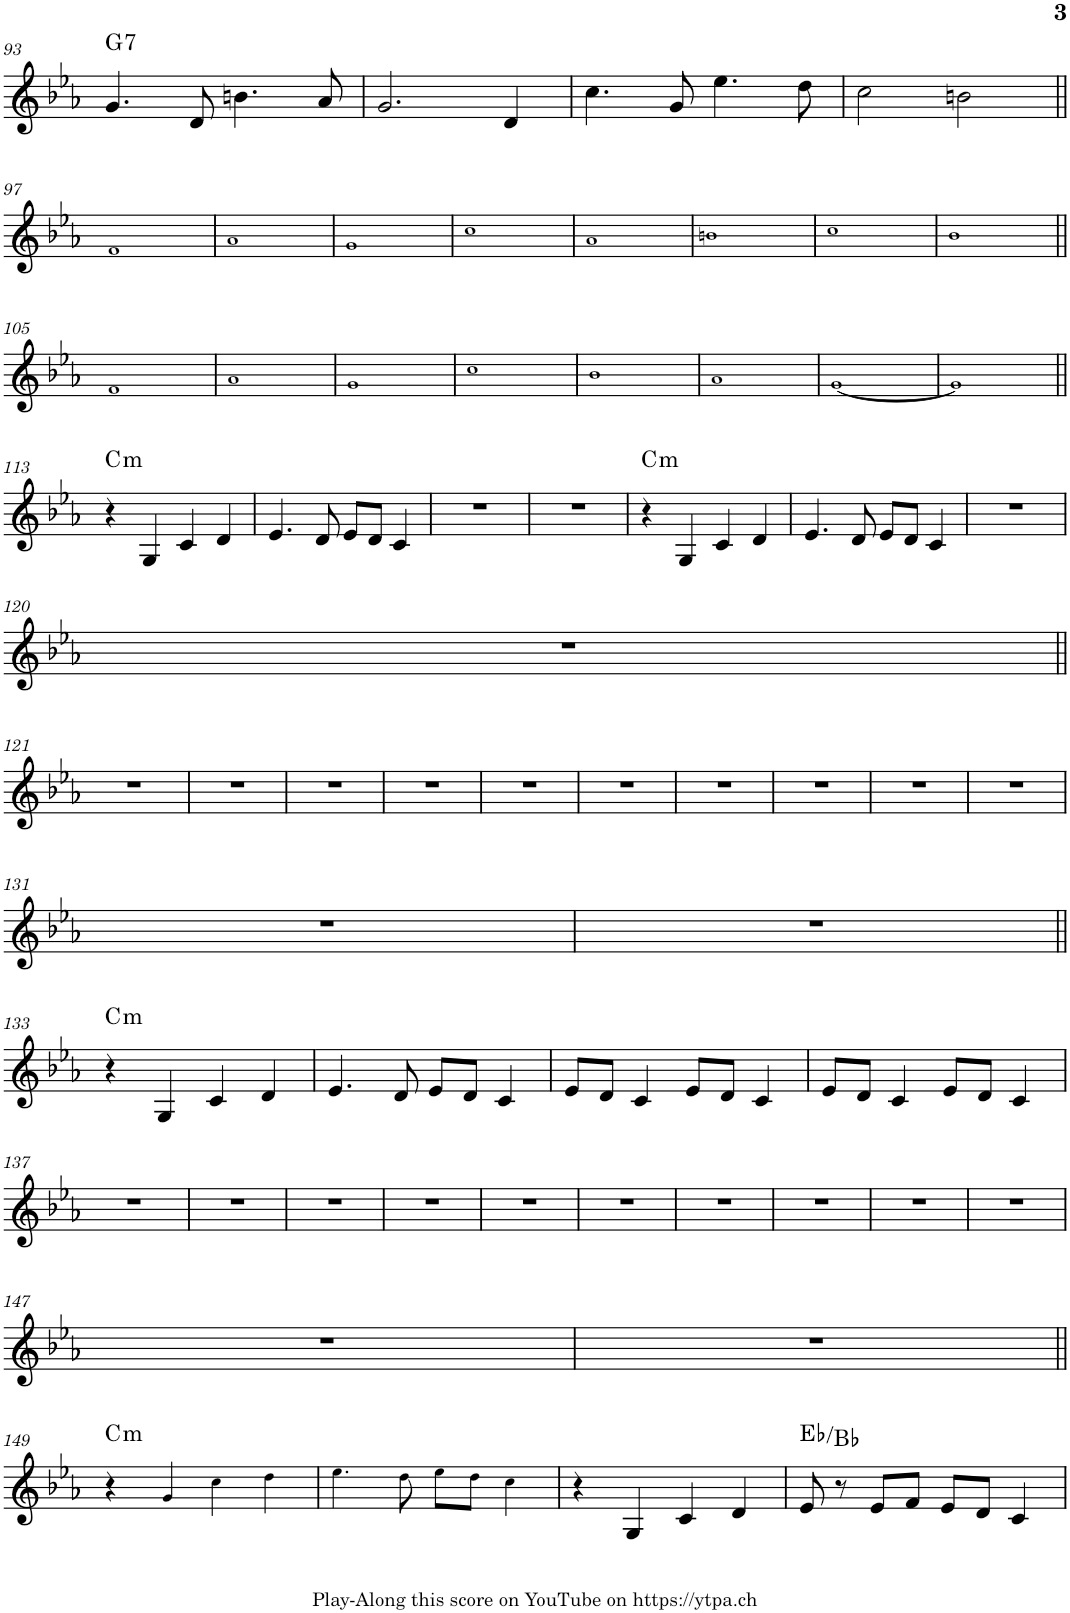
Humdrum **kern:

**kern	**harte
*part1	*part1
*staff1	*
*I"Piano	*
*I'Pno.	*
!!LO:PB:g=z
*clefG2	*
*k[b-e-a-]	*
*M4/4	*
=93	=93
!	!LO:H:kt=7
4.g/	G:7
8d/	.
4.bn\	.
8a-/	.
=94	=94
2.g/	.
4d/	.
=95	=95
4.cc\	.
8g/	.
4.ee-\	.
8dd\	.
=96	=96
2cc\	.
2bn\	.
!!LO:LB:g=z
=97||	=97||
1f!	.
=98	=98
1a-!	.
=99	=99
1g!	.
=100	=100
1cc!	.
=101	=101
1a-!	.
=102	=102
1bn!	.
=103	=103
1cc!	.
=104	=104
1b-!	.
!!LO:LB:g=z
=105||	=105||
1f!	.
=106	=106
1a-!	.
=107	=107
1g!	.
=108	=108
1cc!	.
=109	=109
1b-!	.
=110	=110
1a-!	.
=111	=111
[1g!	.
=112	=112
1g!]	.
!!LO:LB:g=z
=113||	=113||
!	!LO:H:kt=m
4r	C:min
4G/	.
4c/	.
4d/	.
=114	=114
4.e-/	.
8d/	.
8e-/L	.
8d/J	.
4c/	.
=115	=115
1r	.
=116	=116
1r	.
=117	=117
!	!LO:H:kt=m
4r	C:min
4G/	.
4c/	.
4d/	.
=118	=118
4.e-/	.
8d/	.
8e-/L	.
8d/J	.
4c/	.
=119	=119
1r	.
!!LO:LB:g=z
=120	=120
1r	.
!!LO:LB:g=z
=121||	=121||
1r	.
=122	=122
1r	.
=123	=123
1r	.
=124	=124
1r	.
=125	=125
1r	.
=126	=126
1r	.
=127	=127
1r	.
=128	=128
1r	.
=129	=129
1r	.
=130	=130
1r	.
!!LO:LB:g=z
=131	=131
1r	.
=132	=132
1r	.
!!LO:LB:g=z
=133||	=133||
!	!LO:H:kt=m
4r	C:min
4G/	.
4c/	.
4d/	.
=134	=134
4.e-/	.
8d/	.
8e-/L	.
8d/J	.
4c/	.
=135	=135
8e-/L	.
8d/J	.
4c/	.
8e-/L	.
8d/J	.
4c/	.
=136	=136
8e-/L	.
8d/J	.
4c/	.
8e-/L	.
8d/J	.
4c/	.
!!LO:LB:g=z
=137	=137
1r	.
=138	=138
1r	.
=139	=139
1r	.
=140	=140
1r	.
=141	=141
1r	.
=142	=142
1r	.
=143	=143
1r	.
=144	=144
1r	.
=145	=145
1r	.
=146	=146
1r	.
!!LO:LB:g=z
=147	=147
1r	.
=148	=148
1r	.
!!LO:LB:g=z
=149||	=149||
!	!LO:H:kt=m
4r	C:min
4g!/	.
4cc!\	.
4dd!\	.
=150	=150
4.ee-!\	.
8dd!\	.
8ee-!\L	.
8dd!\J	.
4cc!\	.
=151	=151
4r	.
4G/	.
4c/	.
4d/	.
=152	=152
8e-/	Eb:maj/5
8r	.
8e-/L	.
8f/J	.
8e-/L	.
8d/J	.
4c/	.
=	=
*-	*-
